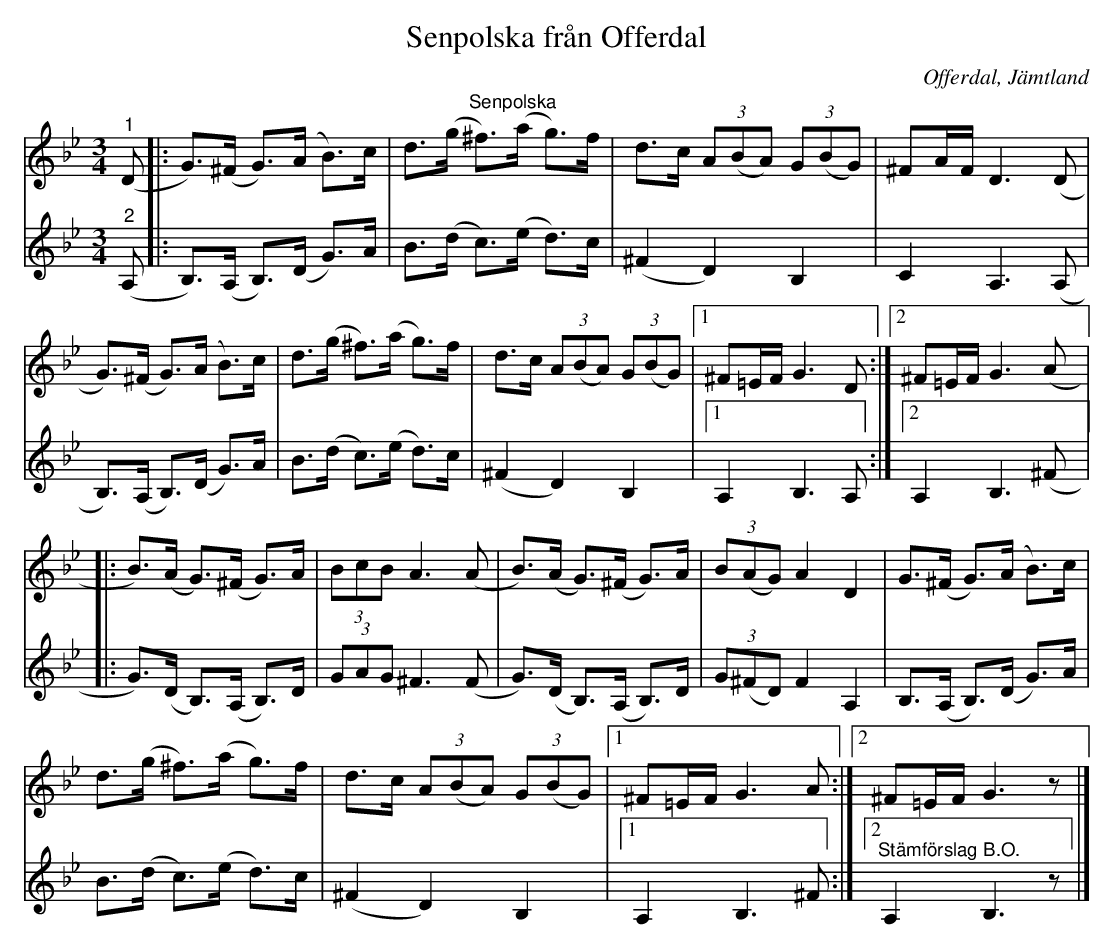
X:1
T:Senpolska från Offerdal
O:Offerdal, Jämtland
L:1/8
M:3/4
K:Gm
V:1
"^1" (D |: G>)(^F G>)(A B>)c | d>(g"^Senpolska" ^f>)(a g>)f | d>c (3A(BA) (3G(BG) | ^FA/F/ D3 (D |
G>)(^F G>)(A B>)c | d>(g ^f>)(a g>)f | d>c (3A(BA) (3G(BG) |1 ^F=E/F/ G3 D :|2 ^F=E/F/ G3 (A |:
B>)(A G>)(^F G>)A | (3BcB A3 (A | B>)(A G>)(^F G>)A | (3B(AG) A2 D2 | G>(^F G>)(A B>)c |
d>(g ^f>)(a g>)f | d>c (3A(BA) (3G(BG) |1 ^F=E/F/ G3 A :|2 ^F=E/F/ G3 z |]
V:2
"^2" (A, |: B,>)(A, B,>)(D G>)A | B>(d c>)(e d>)c | (^F2 D2) B,2 | C2 A,3 (A, |
B,>)(A, B,>)(D G>)A | B>(d c>)(e d>)c | (^F2 D2) B,2 |1 A,2 B,3 A, :|2 A,2 B,3 (^F |:
G>)(D B,>)(A, B,>)D | (3GAG ^F3 (F | G>)(D B,>)(A, B,>)D | (3G(^FD) F2 A,2 | B,>(A, B,>)(D G>)A |
B>(d c>)(e d>)c | (^F2 D2) B,2 |1 A,2 B,3 ^F :|2"^Stämförslag B.O." A,2 B,3 z |]
